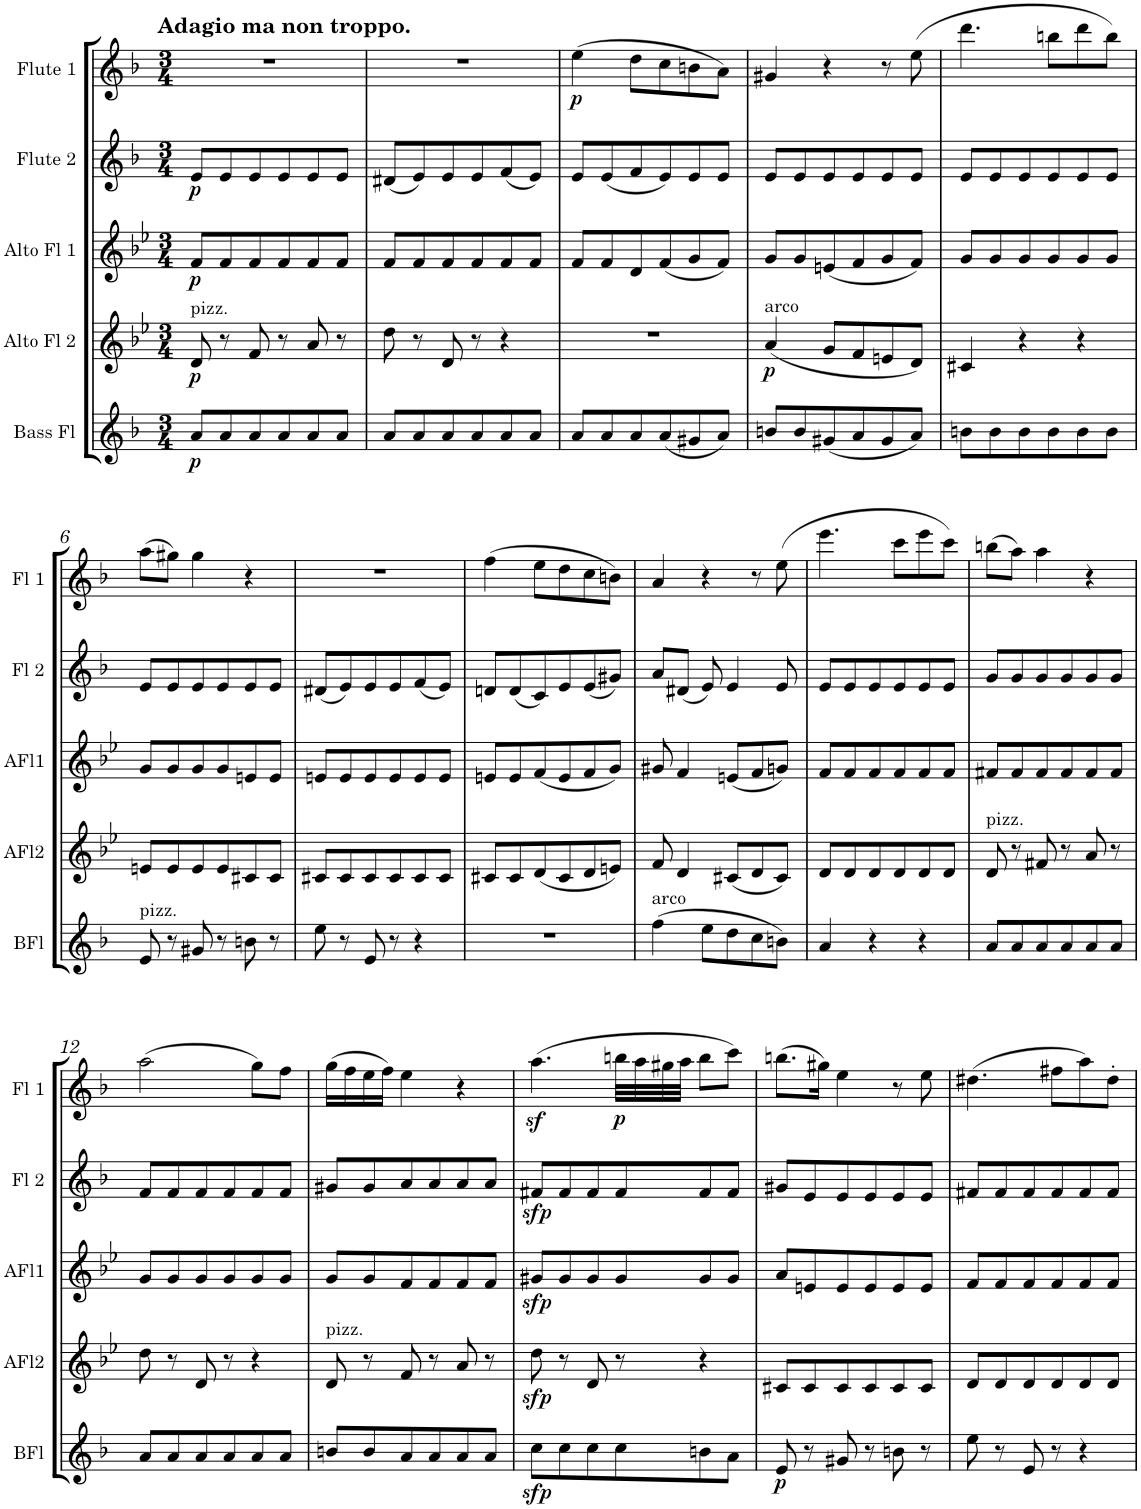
**kern	**dynam	**kern	**dynam	**kern	**dynam	**kern	**dynam	**kern	**dynam
*part5	*part5	*part4	*part4	*part3	*part3	*part2	*part2	*part1	*part1
*staff5	*staff5	*staff4	*staff4	*staff3	*staff3	*staff2	*staff2	*staff1	*staff1
*I"Bass Fl	*	*I"Alto Fl 2	*	*I"Alto Fl 1	*	*I"Flute 2	*	*I"Flute 1	*
*I'BFl	*	*I'AFl2	*	*I'AFl1	*	*I'Fl 2	*	*I'Fl 1	*
*clefG2	*	*clefG2	*	*clefG2	*	*clefG2	*	*clefG2	*
*Trd7c12	*	*Trd3c5	*	*Trd3c5	*	*	*	*	*
*k[b-]	*	*k[b-e-]	*	*k[b-e-]	*	*k[b-]	*	*k[b-]	*
*M3/4	*	*M3/4	*	*M3/4	*	*M3/4	*	*M3/4	*
=1	=1	=1	=1	=1	=1	=1	=1	=1	=1
!	!	!	!	!	!	!	!	!LO:TX:a:B:t=Adagio ma non troppo.	!
!	!	!LO:TX:a:t=pizz.	!	!	!	!	!	!	!
!	!LO:DY:b	!	!LO:DY:b	!	!LO:DY:b	!	!LO:DY:b	!	!
8a/L	p	8d/	p	8f/L	p	8e/L	p	2.r	.
8a/	.	8r	.	8f/	.	8e/	.	.	.
8a/	.	8f/	.	8f/	.	8e/	.	.	.
8a/	.	8r	.	8f/	.	8e/	.	.	.
8a/	.	8a/	.	8f/	.	8e/	.	.	.
8a/J	.	8r	.	8f/J	.	8e/J	.	.	.
=2	=2	=2	=2	=2	=2	=2	=2	=2	=2
8a/L	.	8dd\	.	8f/L	.	(8d#X/L	.	2.r	.
8a/	.	8r	.	8f/	.	8e/)	.	.	.
8a/	.	8d/	.	8f/	.	8e/	.	.	.
8a/	.	8r	.	8f/	.	8e/	.	.	.
8a/	.	4r	.	8f/	.	(8f/	.	.	.
8a/J	.	.	.	8f/J	.	8e/J)	.	.	.
=3	=3	=3	=3	=3	=3	=3	=3	=3	=3
!	!	!	!	!	!	!	!	!	!LO:DY:b
8a/L	.	2.r	.	8f/L	.	8e/L	.	(4ee\	p
8a/	.	.	.	8f/	.	(8e/	.	.	.
8a/	.	.	.	8d/	.	8f/	.	8dd\L	.
(8a/	.	.	.	(8f/	.	8e/)	.	8cc\	.
8g#X/	.	.	.	8g/	.	8e/	.	8bn\	.
8a/J)	.	.	.	8f/J)	.	8e/J	.	8a\J)	.
=4	=4	=4	=4	=4	=4	=4	=4	=4	=4
!	!	!LO:TX:a:t=arco	!	!	!	!	!	!	!
!	!	!	!LO:DY:b	!	!	!	!	!	!
8bn/L	.	(4a/	p	8g/L	.	8e/L	.	4g#X/	.
8b/	.	.	.	8g/	.	8e/	.	.	.
(8g#X/	.	8g/L	.	(8en/	.	8e/	.	4r	.
8a/	.	8f/	.	8f/	.	8e/	.	.	.
8g#/	.	8en/	.	8g/	.	8e/	.	8r	.
8a/J)	.	8d/J)	.	8f/J)	.	8e/J	.	(8ee\	.
=5	=5	=5	=5	=5	=5	=5	=5	=5	=5
8bn\L	.	4c#X/	.	8g/L	.	8e/L	.	4.ddd\	.
8b\	.	.	.	8g/	.	8e/	.	.	.
8b\	.	4r	.	8g/	.	8e/	.	.	.
8b\	.	.	.	8g/	.	8e/	.	8bbn\L	.
8b\	.	4r	.	8g/	.	8e/	.	8ddd\	.
8b\J	.	.	.	8g/J	.	8e/J	.	8bb\J)	.
!!LO:LB:g=z
=6	=6	=6	=6	=6	=6	=6	=6	=6	=6
!LO:TX:a:t=pizz.	!	!	!	!	!	!	!	!	!
8e/	.	8en/L	.	8g/L	.	8e/L	.	(8aa\L	.
8r	.	8e/	.	8g/	.	8e/	.	8gg#X\J)	.
8g#X/	.	8e/	.	8g/	.	8e/	.	4gg#\	.
8r	.	8e/	.	8g/	.	8e/	.	.	.
8bn\	.	8c#X/	.	8en/	.	8e/	.	4r	.
8r	.	8c#/J	.	8e/J	.	8e/J	.	.	.
=7	=7	=7	=7	=7	=7	=7	=7	=7	=7
8ee\	.	8c#X/L	.	8en/L	.	(8d#X/L	.	2.r	.
8r	.	8c#/	.	8e/	.	8e/)	.	.	.
8e/	.	8c#/	.	8e/	.	8e/	.	.	.
8r	.	8c#/	.	8e/	.	8e/	.	.	.
4r	.	8c#/	.	8e/	.	(8f/	.	.	.
.	.	8c#/J	.	8e/J	.	8e/J)	.	.	.
=8	=8	=8	=8	=8	=8	=8	=8	=8	=8
2.r	.	8c#X/L	.	8en/L	.	8dn/L	.	(4ff\	.
.	.	8c#/	.	8e/	.	(8d/	.	.	.
.	.	(8d/	.	(8f/	.	8c/)	.	8ee\L	.
.	.	8c#/	.	8e/	.	8e/	.	8dd\	.
.	.	8d/	.	8f/	.	(8e/	.	8cc\	.
.	.	8en/J)	.	8g/J)	.	8g#X/J)	.	8bn\J)	.
=9	=9	=9	=9	=9	=9	=9	=9	=9	=9
!LO:TX:a:t=arco	!	!	!	!	!	!	!	!	!
(4ff\	.	8f/	.	8g#X/	.	8a/L	.	4a/	.
.	.	4d/	.	4f/	.	(8d#X/J	.	.	.
8ee\L	.	.	.	.	.	8e/)	.	4r	.
8dd\	.	(8c#X/L	.	(8en/L	.	4e/	.	.	.
8cc\	.	8d/	.	8f/	.	.	.	8r	.
8bn\J)	.	8c#/J)	.	8gn/J)	.	8e/	.	(8ee\	.
=10	=10	=10	=10	=10	=10	=10	=10	=10	=10
4a/	.	8d/L	.	8f/L	.	8e/L	.	4.eee\	.
.	.	8d/	.	8f/	.	8e/	.	.	.
4r	.	8d/	.	8f/	.	8e/	.	.	.
.	.	8d/	.	8f/	.	8e/	.	8ccc\L	.
4r	.	8d/	.	8f/	.	8e/	.	8eee\	.
.	.	8d/J	.	8f/J	.	8e/J	.	8ccc\J)	.
=11	=11	=11	=11	=11	=11	=11	=11	=11	=11
!	!	!LO:TX:a:t=pizz.	!	!	!	!	!	!	!
8a/L	.	8d/	.	8f#X/L	.	8g/L	.	(8bbn\L	.
8a/	.	8r	.	8f#/	.	8g/	.	8aa\J)	.
8a/	.	8f#X/	.	8f#/	.	8g/	.	4aa\	.
8a/	.	8r	.	8f#/	.	8g/	.	.	.
8a/	.	8a/	.	8f#/	.	8g/	.	4r	.
8a/J	.	8r	.	8f#/J	.	8g/J	.	.	.
!!LO:LB:g=z
=12	=12	=12	=12	=12	=12	=12	=12	=12	=12
8a/L	.	8dd\	.	8g/L	.	8f/L	.	(2aa\	.
8a/	.	8r	.	8g/	.	8f/	.	.	.
8a/	.	8d/	.	8g/	.	8f/	.	.	.
8a/	.	8r	.	8g/	.	8f/	.	.	.
8a/	.	4r	.	8g/	.	8f/	.	8gg\L)	.
8a/J	.	.	.	8g/J	.	8f/J	.	8ff\J	.
=13	=13	=13	=13	=13	=13	=13	=13	=13	=13
!	!	!LO:TX:a:t=pizz.	!	!	!	!	!	!	!
8bn/L	.	8d/	.	8g/L	.	8g#X/L	.	(16gg\LL	.
.	.	.	.	.	.	.	.	16ff\	.
8b/	.	8r	.	8g/	.	8g#/	.	16ee\	.
.	.	.	.	.	.	.	.	16ff\JJ)	.
8a/	.	8f/	.	8f/	.	8a/	.	4ee\	.
8a/	.	8r	.	8f/	.	8a/	.	.	.
8a/	.	8a/	.	8f/	.	8a/	.	4r	.
8a/J	.	8r	.	8f/J	.	8a/J	.	.	.
=14	=14	=14	=14	=14	=14	=14	=14	=14	=14
!	!LO:DY:b	!	!LO:DY:b	!	!LO:DY:b	!	!LO:DY:b	!	!
8cc\L	sfp	8dd\	sfp	8g#X/L	sfp	8f#X/L	sfp	(4.aaz<\	.
8cc\	.	8r	.	8g#/	.	8f#/	.	.	.
8cc\	.	8d/	.	8g#/	.	8f#/	.	.	.
!	!	!	!	!	!	!	!	!	!LO:DY:b
8cc\	.	8r	.	8g#/	.	8f#/	.	32bbn\LLL	p
.	.	.	.	.	.	.	.	32aa\	.
.	.	.	.	.	.	.	.	32gg#X\	.
.	.	.	.	.	.	.	.	32aa\JJJ	.
8bn\	.	4r	.	8g#/	.	8f#/	.	8bb\L	.
8a\J	.	.	.	8g#/J	.	8f#/J	.	8ccc\J)	.
=15	=15	=15	=15	=15	=15	=15	=15	=15	=15
!	!LO:DY:b	!	!	!	!	!	!	!	!
8e/	p	8c#X/L	.	8a/L	.	8g#X/L	.	(8.bbn\L	.
8r	.	8c#/	.	8en/	.	8e/	.	.	.
.	.	.	.	.	.	.	.	16gg#X\Jk)	.
8g#X/	.	8c#/	.	8e/	.	8e/	.	4ee\	.
8r	.	8c#/	.	8e/	.	8e/	.	.	.
8bn\	.	8c#/	.	8e/	.	8e/	.	8r	.
8r	.	8c#/J	.	8e/J	.	8e/J	.	8ee\	.
=16	=16	=16	=16	=16	=16	=16	=16	=16	=16
8ee\	.	8d/L	.	8f/L	.	8f#X/L	.	(4.dd#X\	.
8r	.	8d/	.	8f/	.	8f#/	.	.	.
8e/	.	8d/	.	8f/	.	8f#/	.	.	.
8r	.	8d/	.	8f/	.	8f#/	.	8ff#X\L	.
4r	.	8d/	.	8f/	.	8f#/	.	8aa\)	.
.	.	8d/J	.	8f/J	.	8f#/J	.	8dd#'\J	.
=	=	=	=	=	=	=	=	=	=
*-	*-	*-	*-	*-	*-	*-	*-	*-	*-
